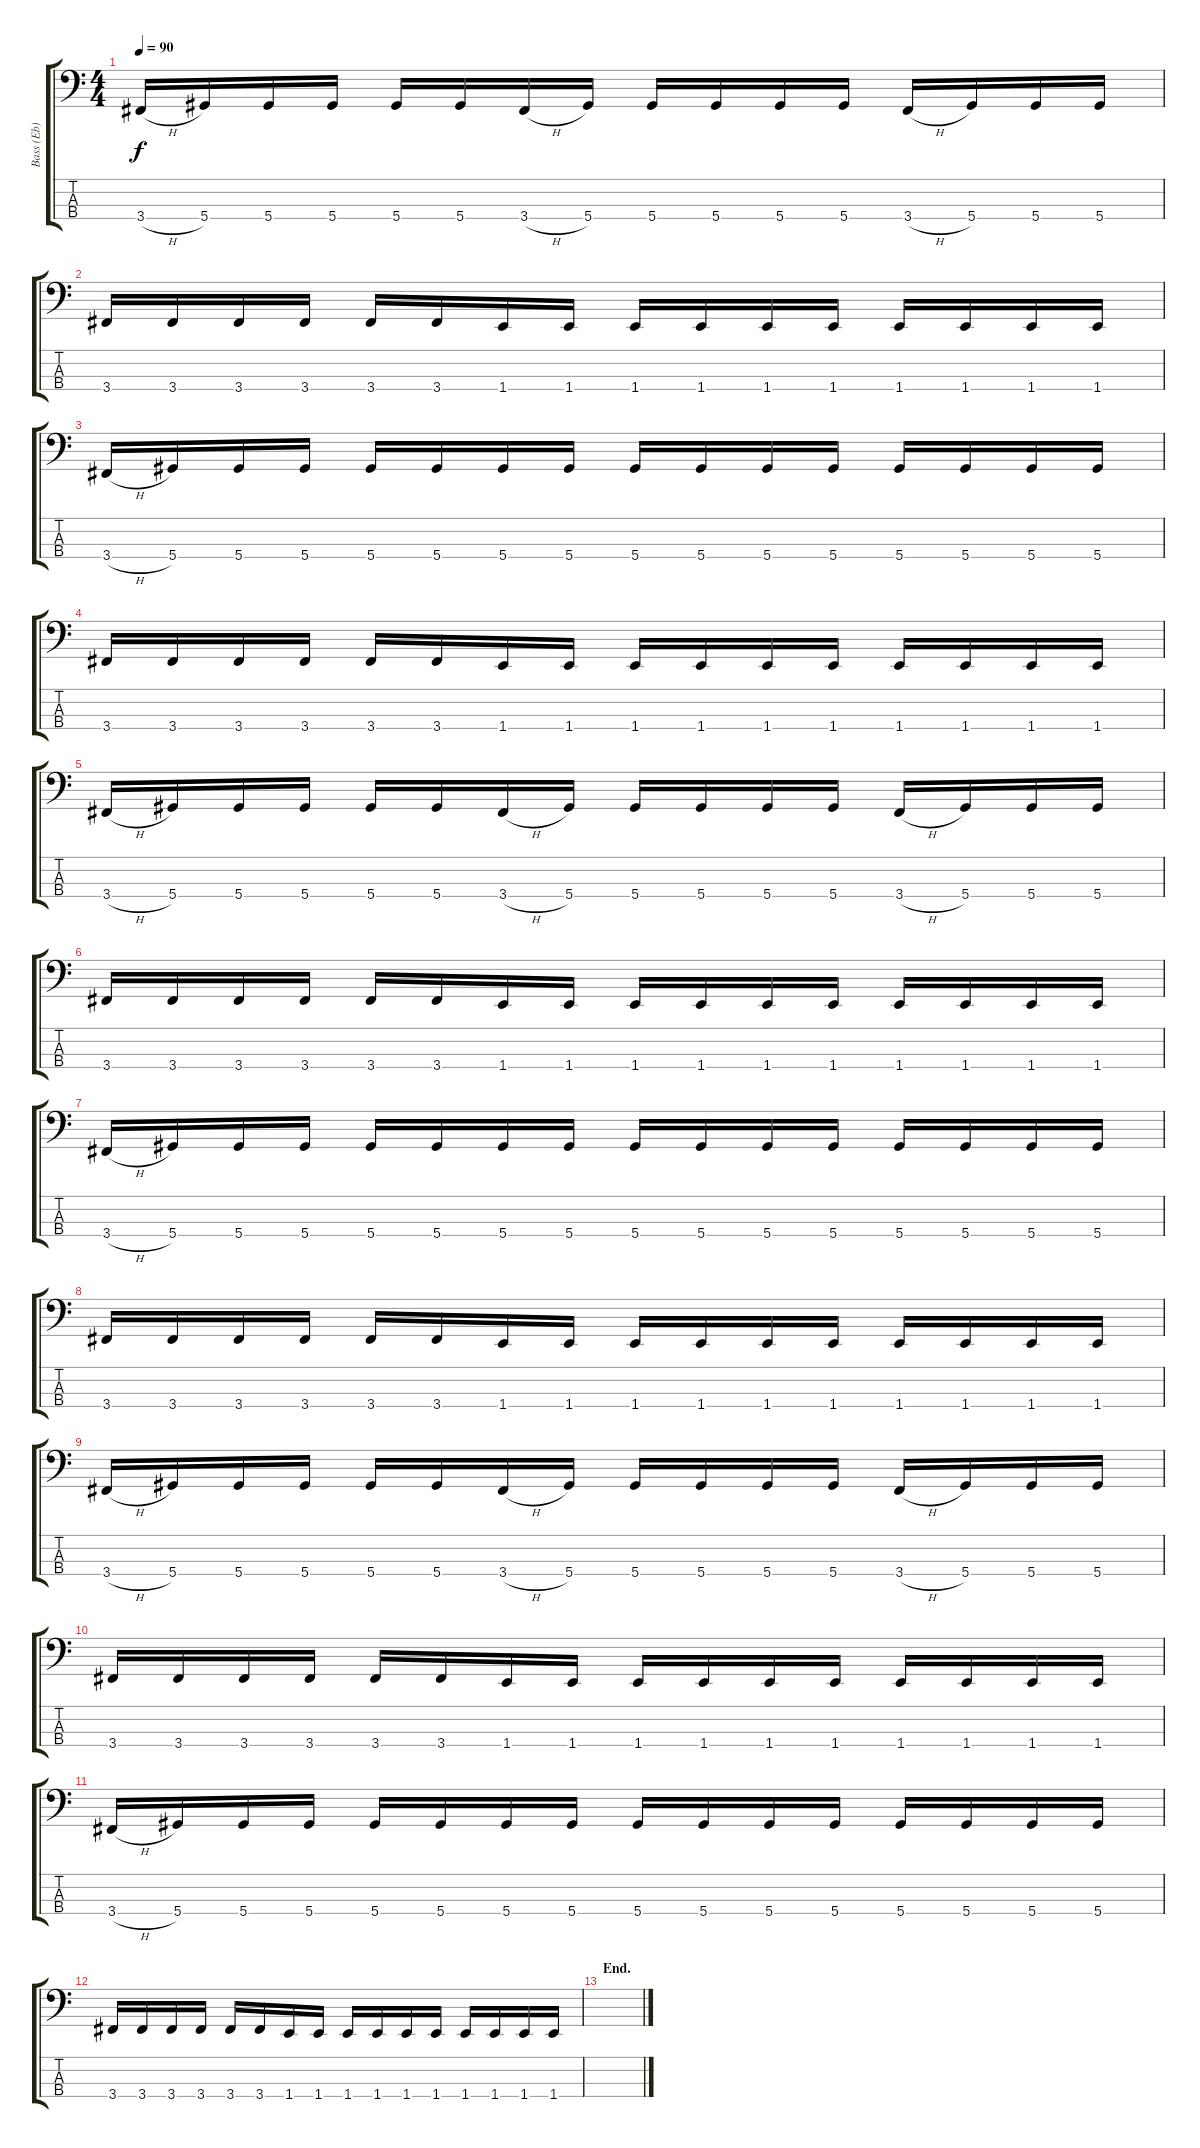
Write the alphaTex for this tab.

\track ("Bass (Eb)" "Bass (Eb)") {instrument electricbassfinger}
\staff {score tabs}
\tuning (Gb2 Db2 Ab1 Eb1) {hide}
\ts (4 4)
\tempo 90
\clef f4
\ks c
3.4{h}.16{dy f} 5.4.16 5.4.16 5.4.16 5.4.16 5.4.16 3.4{h}.16 5.4.16 5.4.16 5.4.16 5.4.16 5.4.16 3.4{h}.16 5.4.16 5.4.16 5.4.16 |
3.4.16 3.4.16 3.4.16 3.4.16 3.4.16 3.4.16 1.4.16 1.4.16 1.4.16 1.4.16 1.4.16 1.4.16 1.4.16 1.4.16 1.4.16 1.4.16 |
3.4{h}.16 5.4.16 5.4.16 5.4.16 5.4.16 5.4.16 5.4.16 5.4.16 5.4.16 5.4.16 5.4.16 5.4.16 5.4.16 5.4.16 5.4.16 5.4.16 |
3.4.16 3.4.16 3.4.16 3.4.16 3.4.16 3.4.16 1.4.16 1.4.16 1.4.16 1.4.16 1.4.16 1.4.16 1.4.16 1.4.16 1.4.16 1.4.16 |
3.4{h}.16 5.4.16 5.4.16 5.4.16 5.4.16 5.4.16 3.4{h}.16 5.4.16 5.4.16 5.4.16 5.4.16 5.4.16 3.4{h}.16 5.4.16 5.4.16 5.4.16 |
3.4.16 3.4.16 3.4.16 3.4.16 3.4.16 3.4.16 1.4.16 1.4.16 1.4.16 1.4.16 1.4.16 1.4.16 1.4.16 1.4.16 1.4.16 1.4.16 |
3.4{h}.16 5.4.16 5.4.16 5.4.16 5.4.16 5.4.16 5.4.16 5.4.16 5.4.16 5.4.16 5.4.16 5.4.16 5.4.16 5.4.16 5.4.16 5.4.16 |
3.4.16 3.4.16 3.4.16 3.4.16 3.4.16 3.4.16 1.4.16 1.4.16 1.4.16 1.4.16 1.4.16 1.4.16 1.4.16 1.4.16 1.4.16 1.4.16 |
3.4{h}.16 5.4.16 5.4.16 5.4.16 5.4.16 5.4.16 3.4{h}.16 5.4.16 5.4.16 5.4.16 5.4.16 5.4.16 3.4{h}.16 5.4.16 5.4.16 5.4.16 |
3.4.16 3.4.16 3.4.16 3.4.16 3.4.16 3.4.16 1.4.16 1.4.16 1.4.16 1.4.16 1.4.16 1.4.16 1.4.16 1.4.16 1.4.16 1.4.16 |
3.4{h}.16 5.4.16 5.4.16 5.4.16 5.4.16 5.4.16 5.4.16 5.4.16 5.4.16 5.4.16 5.4.16 5.4.16 5.4.16 5.4.16 5.4.16 5.4.16 |
3.4.16 3.4.16 3.4.16 3.4.16 3.4.16 3.4.16 1.4.16 1.4.16 1.4.16 1.4.16 1.4.16 1.4.16 1.4.16 1.4.16 1.4.16 1.4.16 |
\section ("" "End.")
